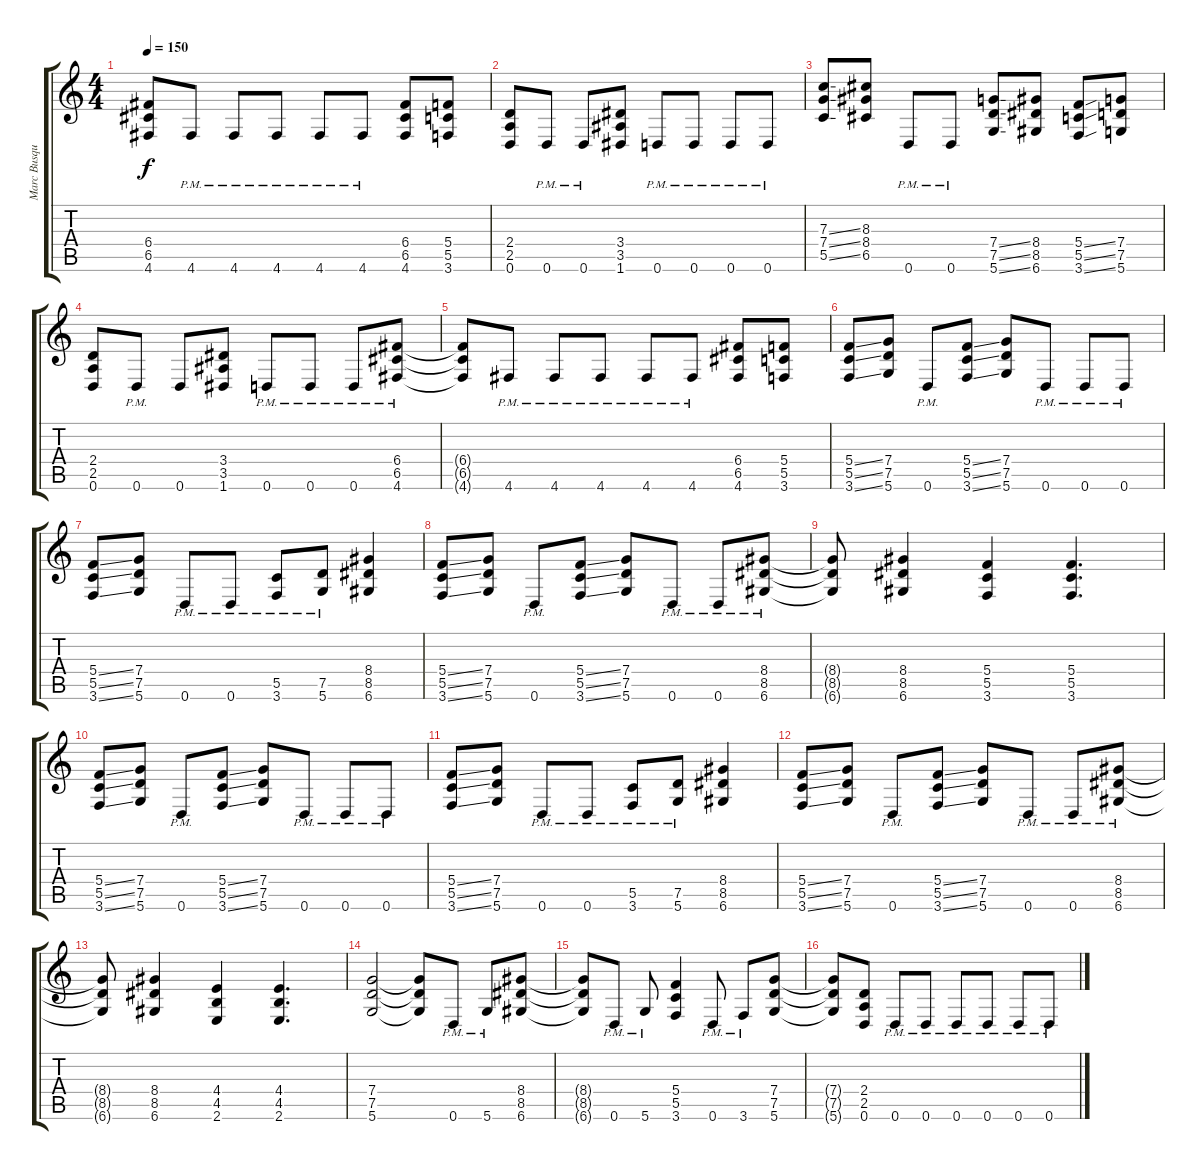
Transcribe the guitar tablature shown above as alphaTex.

\track ("Marc Busque" "Marc Busqu") {instrument distortionguitar}
\staff {score tabs}
\tuning (D4 A3 F3 C3 G2 D2) {hide}
\ts (4 4)
\tempo 150
\clef g2
\ks c
(6.4{t} 6.5{t} 4.6{t}).8{dy f} 4.6{pm}.8 4.6{pm}.8 4.6{pm}.8 4.6{pm}.8 4.6{pm}.8 (6.4 6.5 4.6).8 (5.4 5.5 3.6).8 |
(2.4 2.5 0.6).8 0.6{pm}.8 0.6{pm}.8 (3.4 3.5 1.6).8 0.6{pm}.8 0.6{pm}.8 0.6{pm}.8 0.6{pm}.8 |
(7.3{ss} 7.4{ss} 5.5{ss}).8 (8.3 8.4 6.5).8 0.6{pm}.8 0.6{pm}.8 (7.4{ss} 7.5{ss} 5.6{ss}).8 (8.4 8.5 6.6).8 (5.4{ss} 5.5{ss} 3.6{ss}).8 (7.4 7.5 5.6).8 |
(2.4 2.5 0.6).8 0.6{pm}.8 0.6.8 (3.4 3.5 1.6).8 0.6{pm}.8 0.6{pm}.8 0.6{pm}.8 (6.4 6.5 4.6{pm}).8 |
(6.4{t} 6.5{t} 4.6{t}).8 4.6{pm}.8 4.6{pm}.8 4.6{pm}.8 4.6{pm}.8 4.6{pm}.8 (6.4 6.5 4.6).8 (5.4 5.5 3.6).8 |
(5.4{ss} 5.5{ss} 3.6{ss}).8 (7.4 7.5 5.6).8 0.6{pm}.8 (5.4{ss} 5.5{ss} 3.6{ss}).8 (7.4 7.5 5.6).8 0.6{pm}.8 0.6{pm}.8 0.6{pm}.8 |
(5.4{ss} 5.5{ss} 3.6{ss}).8 (7.4 7.5 5.6).8 0.6{pm}.8 0.6{pm}.8 (5.5{pm} 3.6{pm}).8 (7.5{pm} 5.6{pm}).8 (8.4 8.5 6.6).4 |
(5.4{ss} 5.5{ss} 3.6{ss}).8 (7.4 7.5 5.6).8 0.6{pm}.8 (5.4{ss} 5.5{ss} 3.6{ss}).8 (7.4 7.5 5.6).8 0.6{pm}.8 0.6{pm}.8 (8.4 8.5 6.6{pm}).8 |
(8.4{t} 8.5{t} 6.6{t}).8 (8.4 8.5 6.6).4 (5.4 5.5 3.6).4 (5.4 5.5 3.6).4{d} |
(5.4{ss} 5.5{ss} 3.6{ss}).8 (7.4 7.5 5.6).8 0.6{pm}.8 (5.4{ss} 5.5{ss} 3.6{ss}).8 (7.4 7.5 5.6).8 0.6{pm}.8 0.6{pm}.8 0.6{pm}.8 |
(5.4{ss} 5.5{ss} 3.6{ss}).8 (7.4 7.5 5.6).8 0.6{pm}.8 0.6{pm}.8 (5.5{pm} 3.6{pm}).8 (7.5{pm} 5.6{pm}).8 (8.4 8.5 6.6).4 |
(5.4{ss} 5.5{ss} 3.6{ss}).8 (7.4 7.5 5.6).8 0.6{pm}.8 (5.4{ss} 5.5{ss} 3.6{ss}).8 (7.4 7.5 5.6).8 0.6{pm}.8 0.6{pm}.8 (8.4 8.5 6.6{pm}).8 |
(8.4{t} 8.5{t} 6.6{t}).8 (8.4 8.5 6.6).4 (4.4 4.5 2.6).4 (4.4 4.5 2.6).4{d} |
(7.4 7.5 5.6).2 (7.4{t} 7.5{t} 5.6{t}).8 0.6{pm}.8 5.6{pm}.8 (8.4 8.5 6.6).8 |
(8.4{t} 8.5{t} 6.6{t}).8 0.6{pm}.8 5.6{pm}.8 (5.4 5.5 3.6).4 0.6{pm}.8 3.6{pm}.8 (7.4 7.5 5.6).8 |
(7.4{t} 7.5{t} 5.6{t}).8 (2.4 2.5 0.6).8 0.6{pm}.8 0.6{pm}.8 0.6{pm}.8 0.6{pm}.8 0.6{pm}.8 0.6{pm}.8
